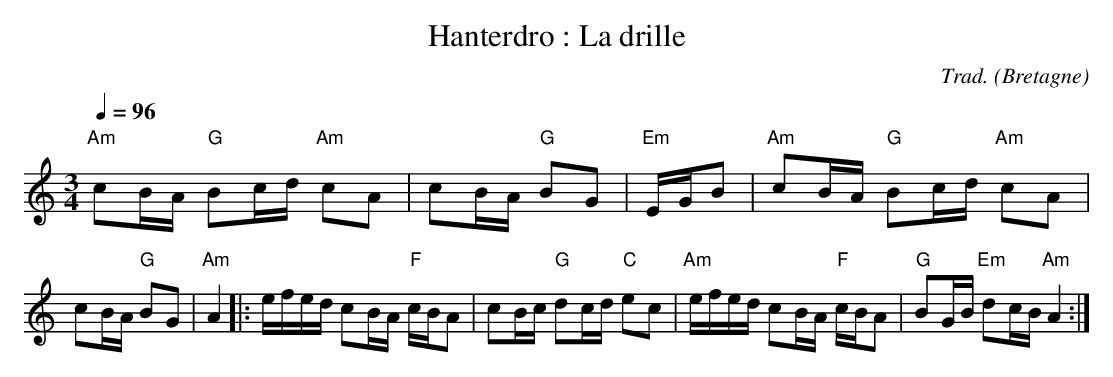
X:1
T:Hanterdro : La drille
C:Trad.
O:Bretagne
M:3/4
L:1/8
Q:1/4=96
K:C
"Am"cB/A/ "G"Bc/d/ "Am"cA | cB/A/ "G"BG | "Em"E/G/B |\
"Am"cB/A/ "G"Bc/d/ "Am"cA | cB/A/ "G"BG | "Am"A2 |:\
e/f/e/d/ cB/A/ "F"c/B/A | cB/c/ "G"dc/d/ "C"ec |\
"Am"e/f/e/d/ cB/A/ "F"c/B/A | "G"BG/B/ "Em"dc/B/ "Am"A2 :|
